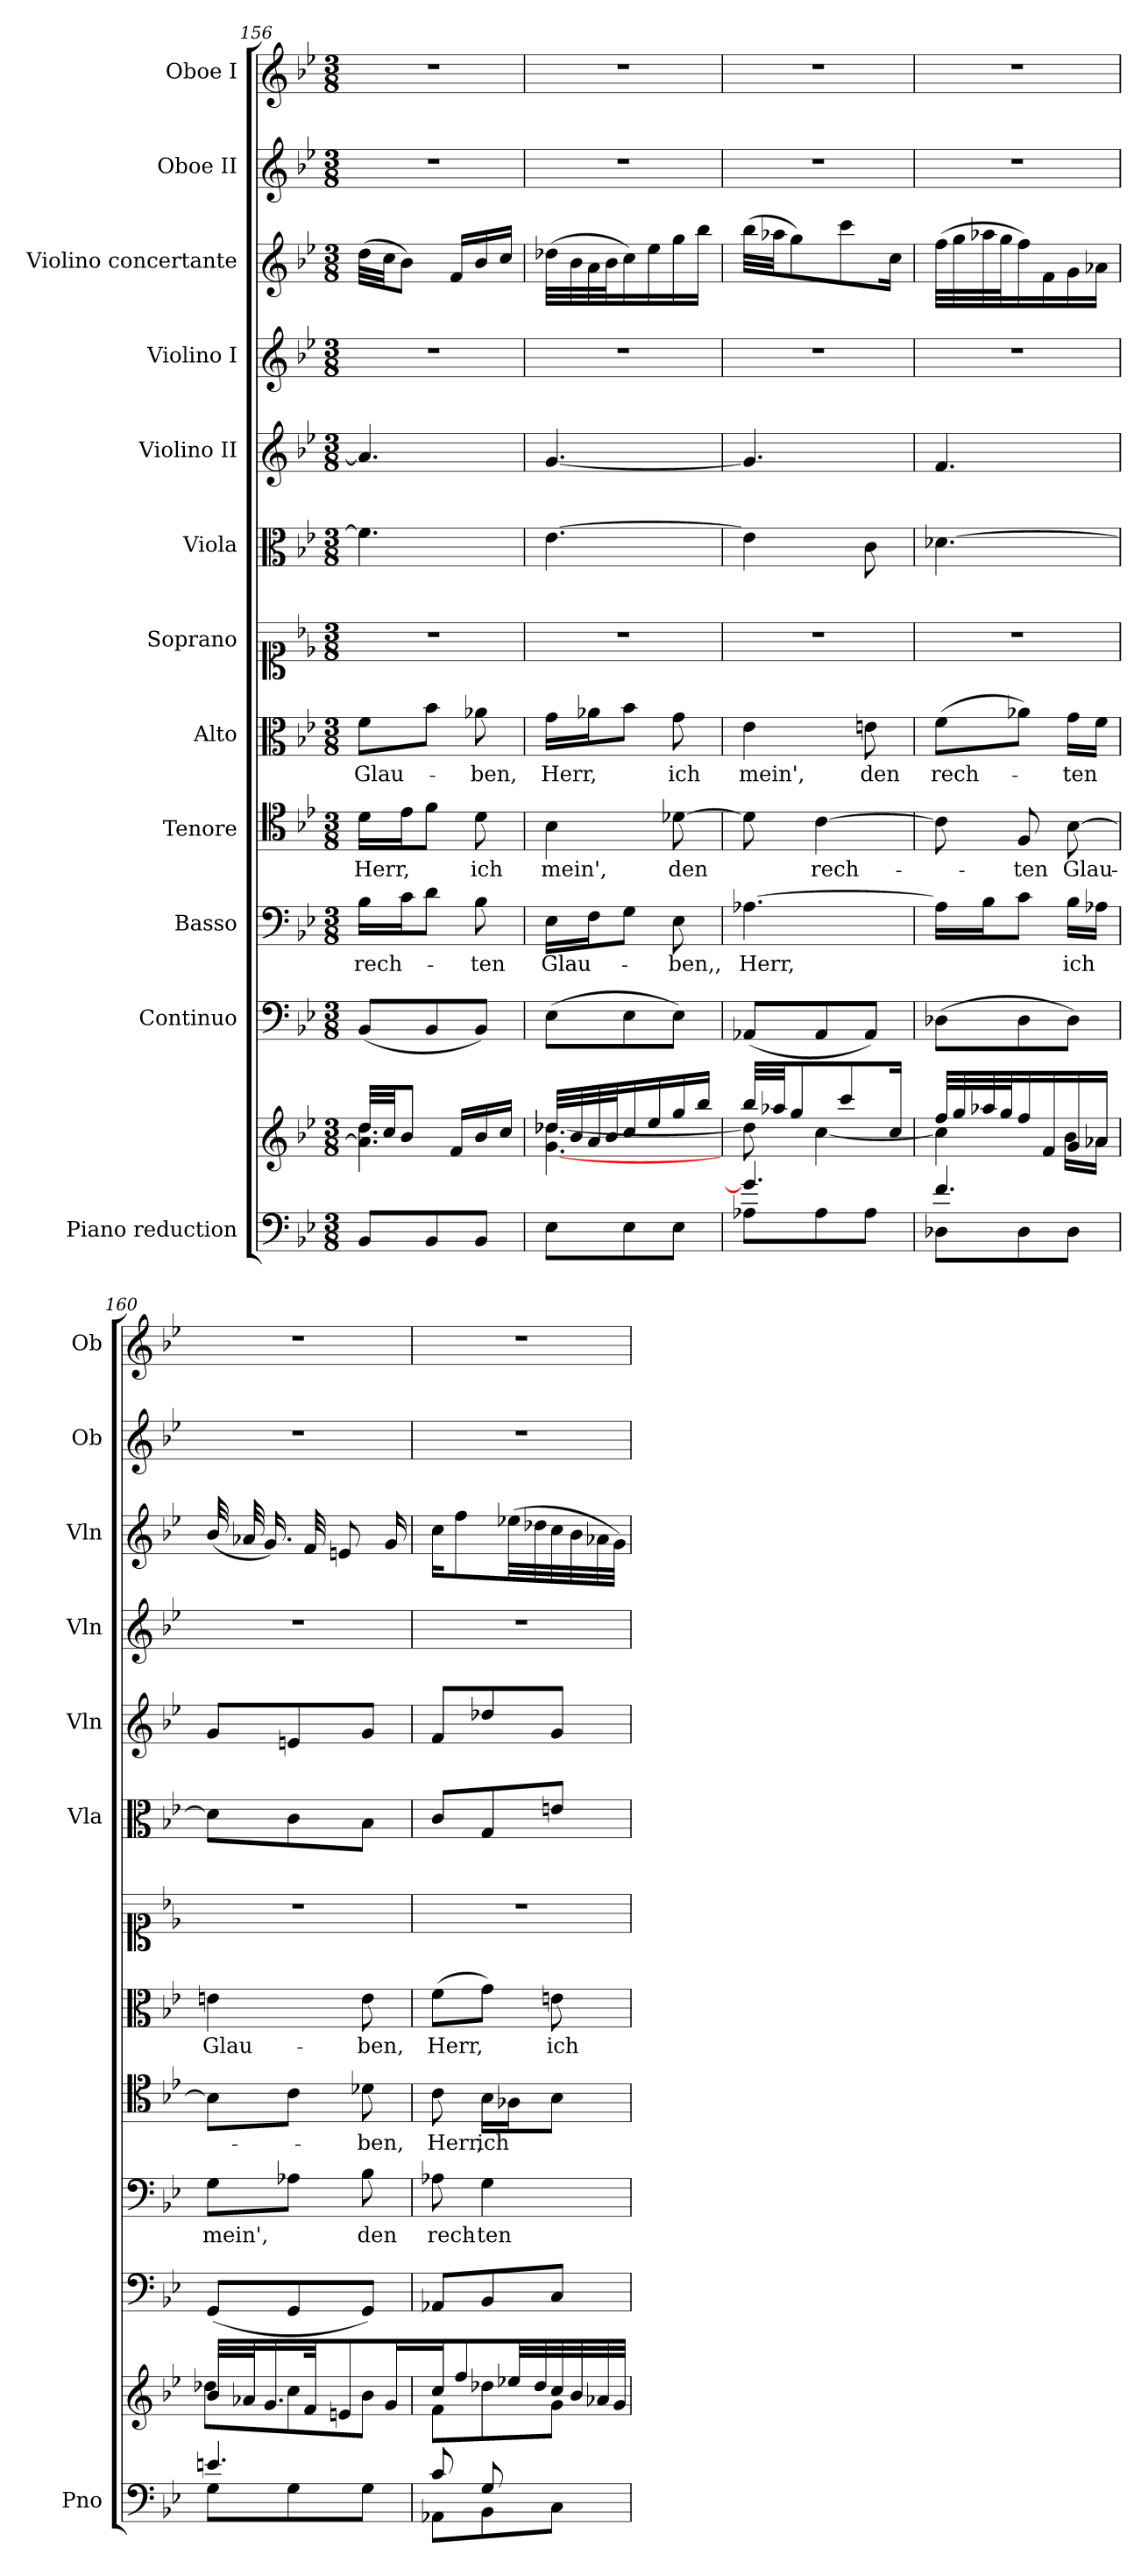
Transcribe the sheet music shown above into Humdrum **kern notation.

**kern	**kern	**kern	**kern	**text	**kern	**text	**kern	**text	**kern	**kern	**kern	**kern	**kern	**kern	**kern
*part12	*part12	*part11	*part10	*part10	*part9	*part9	*part8	*part8	*part7	*part6	*part5	*part4	*part3	*part2	*part1
*staff13	*staff12	*staff11	*staff10	*staff10	*staff9	*staff9	*staff8	*staff8	*staff7	*staff6	*staff5	*staff4	*staff3	*staff2	*staff1
*I"Piano reduction	*	*I"Continuo	*I"Basso	*	*I"Tenore	*	*I"Alto	*	*I"Soprano	*I"Viola	*I"Violino II	*I"Violino I	*I"Violino concertante	*I"Oboe II	*I"Oboe I
*I'Pno	*	*	*	*	*	*	*	*	*	*I'Vla	*I'Vln	*I'Vln	*I'Vln	*I'Ob	*I'Ob
*clefF4	*clefG2	*clefF4	*clefF4	*	*clefC4	*	*clefC3	*	*clefC1	*clefC3	*clefG2	*clefG2	*clefG2	*clefG2	*clefG2
*k[b-e-]	*k[b-e-]	*k[b-e-]	*k[b-e-]	*	*k[b-e-]	*	*k[b-e-]	*	*k[b-e-]	*k[b-e-]	*k[b-e-]	*k[b-e-]	*k[b-e-]	*k[b-e-]	*k[b-e-]
*M3/8	*M3/8	*M3/8	*M3/8	*	*M3/8	*	*M3/8	*	*M3/8	*M3/8	*M3/8	*M3/8	*M3/8	*M3/8	*M3/8
=156	=156	=156	=156	=156	=156	=156	=156	=156	=156	=156	=156	=156	=156	=156	=156
*	*^	*	*	*	*	*	*	*	*	*	*	*	*	*	*
!	!	!	!	!	!LO:LY:b	!	!LO:LY:b	!	!LO:LY:b	!	!	!	!	!	!	!
8BB-/L	32dd/LLL	4.a-\] 4.dd\	(8BB-/L	16B-\LL	rech-	16d\LL	Herr,	8f\L	Glau-	4.r	4.f\]	4.a-/]	4.r	(32dd\LLL	4.r	4.r
.	32cc/JJ	.	.	.	.	.	.	.	.	.	.	.	.	32cc\JJ	.	.
.	8b-/J	.	.	16c\J	.	16e-\J	.	.	.	.	.	.	.	8b-\J)	.	.
8BB-/	.	.	8BB-/	8d\J	.	8f\J	.	8b-\J	.	.	.	.	.	.	.	.
.	16f/LL	.	.	.	.	.	.	.	.	.	.	.	.	16f/LL	.	.
!	!	!	!	!	!LO:LY:b	!	!LO:LY:b	!	!LO:LY:b	!	!	!	!	!	!	!
8BB-/J	16b-/	.	8BB-/J)	8B-\	-ten	8d\	ich	8a-X\	-ben,	.	.	.	.	16b-/	.	.
.	16cc/JJ	.	.	.	.	.	.	.	.	.	.	.	.	16cc/JJ	.	.
=157	=157	=157	=157	=157	=157	=157	=157	=157	=157	=157	=157	=157	=157	=157	=157	=157
!	!	!	!	!	!LO:LY:b	!	!LO:LY:b	!	!LO:LY:b	!	!	!	!	!	!	!
8E-\L	32dd-X/LLL	[4.g\ [4.dd-\	(8E-\L	16E-\LL	Glau-	4B-\	mein',	16g\LL	Herr,	4.r	[4.e-\	[4.g/	4.r	(32dd-X\LLL	4.r	4.r
.	32b-/	.	.	.	.	.	.	.	.	.	.	.	.	32b-\	.	.
.	32a/	.	.	16F\J	.	.	.	16a-X\J	.	.	.	.	.	32a\	.	.
.	32b-/J	.	.	.	.	.	.	.	.	.	.	.	.	32b-\J	.	.
8E-\	16cc/	.	8E-\	8G\J	.	.	.	8b-\J	.	.	.	.	.	16cc\)	.	.
.	16ee-/	.	.	.	.	.	.	.	.	.	.	.	.	16ee-\	.	.
!	!	!	!	!	!LO:LY:b	!	!LO:LY:b	!	!LO:LY:b	!	!	!	!	!	!	!
8E-\J	16gg/	.	8E-\J)	8E-\	-ben,,	[8d-X\	den	8g\	ich	.	.	.	.	16gg\	.	.
.	16bb-/JJ	.	.	.	.	.	.	.	.	.	.	.	.	16bb-\JJ	.	.
=158	=158	=158	=158	=158	=158	=158	=158	=158	=158	=158	=158	=158	=158	=158	=158	=158
*^	*	*	*	*	*	*	*	*	*	*	*	*	*	*	*	*
!	!	!	!	!	!	!LO:LY:b	!	!	!	!LO:LY:b	!	!	!	!	!	!	!
4.g/]	8A-X\L	32bb-/LLL	8dd-\]	(8AA-X/L	[4.A-X\	Herr,	8d-\]	.	4e-\	mein',	4.r	4e-\]	4.g/]	4.r	(32bb-\LLL	4.r	4.r
.	.	32aa-X/JJ	.	.	.	.	.	.	.	.	.	.	.	.	32aa-X\JJ	.	.
.	.	8gg/	.	.	.	.	.	.	.	.	.	.	.	.	8gg\)	.	.
!	!	!	!	!	!	!	!	!LO:LY:b	!	!	!	!	!	!	!	!	!
.	8A-\	.	[4cc\	8AA-/	.	.	[4c\	rech-	.	.	.	.	.	.	.	.	.
.	.	8ccc/	.	.	.	.	.	.	.	.	.	.	.	.	8ccc\	.	.
!	!	!	!	!	!	!	!	!	!	!LO:LY:b	!	!	!	!	!	!	!
.	8A-\J	.	.	8AA-/J)	.	.	.	.	8en\	den	.	8c\	.	.	.	.	.
.	.	16cc/Jk	.	.	.	.	.	.	.	.	.	.	.	.	16cc\Jk	.	.
=159	=159	=159	=159	=159	=159	=159	=159	=159	=159	=159	=159	=159	=159	=159	=159	=159	=159
!	!	!	!	!	!	!	!	!	!	!LO:LY:b	!	!	!	!	!	!	!
4.f/	8D-X\L	32ff/LLL	4cc\]	(8D-X\L	16A-\LL]	.	8c\]	.	(8f\L	rech-	4.r	[4.d-X\	4.f/	4.r	(32ff\LLL	4.r	4.r
.	.	32gg/	.	.	.	.	.	.	.	.	.	.	.	.	32gg\	.	.
.	.	32aa-X/	.	.	16B-\J	.	.	.	.	.	.	.	.	.	32aa-X\	.	.
.	.	32gg/J	.	.	.	.	.	.	.	.	.	.	.	.	32gg\J	.	.
!	!	!	!	!	!	!	!	!LO:LY:b	!	!	!	!	!	!	!	!	!
.	8D-\	16ff/	.	8D-\	8c\J	.	8F/	-ten	8a-X\J)	.	.	.	.	.	16ff\)	.	.
.	.	16f/	.	.	.	.	.	.	.	.	.	.	.	.	16f\	.	.
!	!	!	!	!	!	!LO:LY:b	!	!LO:LY:b	!	!LO:LY:b	!	!	!	!	!	!	!
.	8D-\J	16g/	16b-\LL	8D-\J)	16B-\LL	ich	[8B-\	Glau-	16g\LL	-ten	.	.	.	.	16g\	.	.
.	.	16a-X/JJ	16a-\JJ	.	16A-X\JJ	.	.	.	16f\JJ	.	.	.	.	.	16a-X\JJ	.	.
=160	=160	=160	=160	=160	=160	=160	=160	=160	=160	=160	=160	=160	=160	=160	=160	=160	=160
!	!	!	!	!	!	!LO:LY:b	!	!	!	!LO:LY:b	!	!	!	!	!	!	!
4.en/	8G\L	32b-/LLL	8dd-X\L	(8GG/L	8G\L	mein',	8B-\L]	.	4en\	Glau-	4.r	8d-\L]	8g/L	4.r	(32b-/LLL	4.r	4.r
.	.	32a-X/J	.	.	.	.	.	.	.	.	.	.	.	.	32a-X/J	.	.
.	.	16.g/	.	.	.	.	.	.	.	.	.	.	.	.	16.g/)	.	.
.	8G\	.	8cc\	8GG/	8A-X\J	.	8c\J	.	.	.	.	8c\	8en/	.	.	.	.
.	.	32f/JL	.	.	.	.	.	.	.	.	.	.	.	.	32f/JL	.	.
.	.	8en/	.	.	.	.	.	.	.	.	.	.	.	.	8en/	.	.
!	!	!	!	!	!	!LO:LY:b	!	!LO:LY:b	!	!LO:LY:b	!	!	!	!	!	!	!
.	8G\J	.	8b-\J	8GG/J)	8B-\	den	8d-X\	-ben,	8e\	-ben,	.	8B-\J	8g/J	.	.	.	.
.	.	16g/Jk	.	.	.	.	.	.	.	.	.	.	.	.	16g/Jk	.	.
!!LO:PB:g=z
=161	=161	=161	=161	=161	=161	=161	=161	=161	=161	=161	=161	=161	=161	=161	=161	=161	=161
*	*	*	*^	*	*	*	*	*	*	*	*	*	*	*	*	*	*
!	!	!	!	!	!	!	!LO:LY:b	!	!LO:LY:b	!	!LO:LY:b	!	!	!	!	!	!	!
8c/L	8AA-X\L	16cc/KL	8f\L	4ryy	8AA-X/L	8A-X\	rech-	8c\	Herr,	(8f\L	Herr,	4.r	8c/L	8f/L	4.r	16cc\KL	4.r	4.r
.	.	8ff/	.	.	.	.	.	.	.	.	.	.	.	.	.	8ff\	.	.
!	!	!	!	!	!	!	!LO:LY:b	!	!LO:LY:b	!	!	!	!	!	!	!	!	!
8G/	8BB-\	.	8dd-X\	.	8BB-/	4G\	-ten	16B-\LL	ich	8g\J)	.	.	8G/	8dd-X/	.	.	.	.
.	.	32ee-X/LL	.	.	.	.	.	16A-X\J	.	.	.	.	.	.	.	(32ee-X\LL	.	.
.	.	32dd-/	.	.	.	.	.	.	.	.	.	.	.	.	.	32dd-X\	.	.
!	!	!	!	!	!	!	!	!	!	!	!LO:LY:b	!	!	!	!	!	!	!
8ryy	8C\J	32cc/	8g\J	8en\J	8C/J	.	.	8B-\J	.	8en\	ich	.	8en/J	8g/J	.	32cc\	.	.
.	.	32b-/	.	.	.	.	.	.	.	.	.	.	.	.	.	32b-\	.	.
.	.	32a-X/	.	.	.	.	.	.	.	.	.	.	.	.	.	32a-X\	.	.
.	.	32g/JJJ	.	.	.	.	.	.	.	.	.	.	.	.	.	32g\JJJ)	.	.
*v	*v	*	*	*	*	*	*	*	*	*	*	*	*	*	*	*	*	*
*	*v	*v	*v	*	*	*	*	*	*	*	*	*	*	*	*	*	*
=	=	=	=	=	=	=	=	=	=	=	=	=	=	=	=
*-	*-	*-	*-	*-	*-	*-	*-	*-	*-	*-	*-	*-	*-	*-	*-
